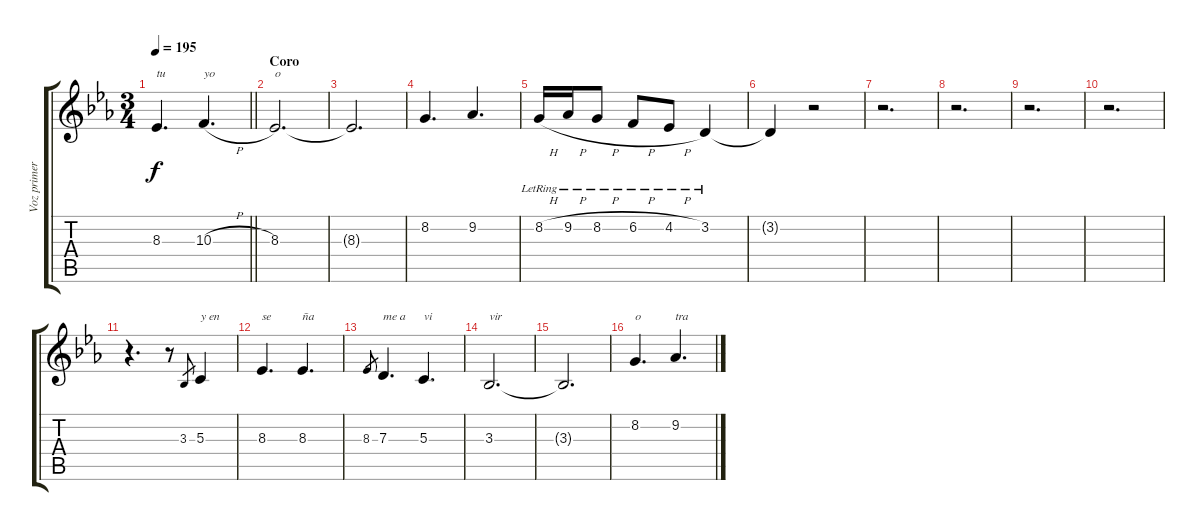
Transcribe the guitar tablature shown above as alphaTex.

\track ("Voz primera" "Voz primer") {instrument clarinet}
\staff {score tabs}
\tuning (E4 B3 G3 D3 A2 E2) {hide}
\ts (3 4)
\tempo 195
\clef g2
\barLineRight lightlight
\ks eb
8.3.4{d txt "tu" dy f} 10.3{h}.4{d txt "yo"} |
\section ("" "Coro")
8.3.2{d txt "o"} |
8.3{t}.2{d} |
8.2.4{d} 9.2.4{d} |
8.2{h lr}.16 9.2{h lr}.16 8.2{h lr}.8 6.2{h lr}.8 4.2{h lr}.8 3.2{lr}.4 |
3.2{t}.4 r.2 |
r.2{d} |
r.2{d} |
r.2{d} |
r.2{d} |
r.4{d} r.8 3.3.8{gr} 5.3.4{txt "y en"} |
8.3.4{d txt "se"} 8.3.4{d txt "ña"} |
8.3.8{gr} 7.3.4{d txt "me a"} 5.3.4{d txt "vi"} |
3.3.2{d txt "vir"} |
3.3{t}.2{d} |
8.2.4{d txt "o"} 9.2.4{d txt "tra"}
